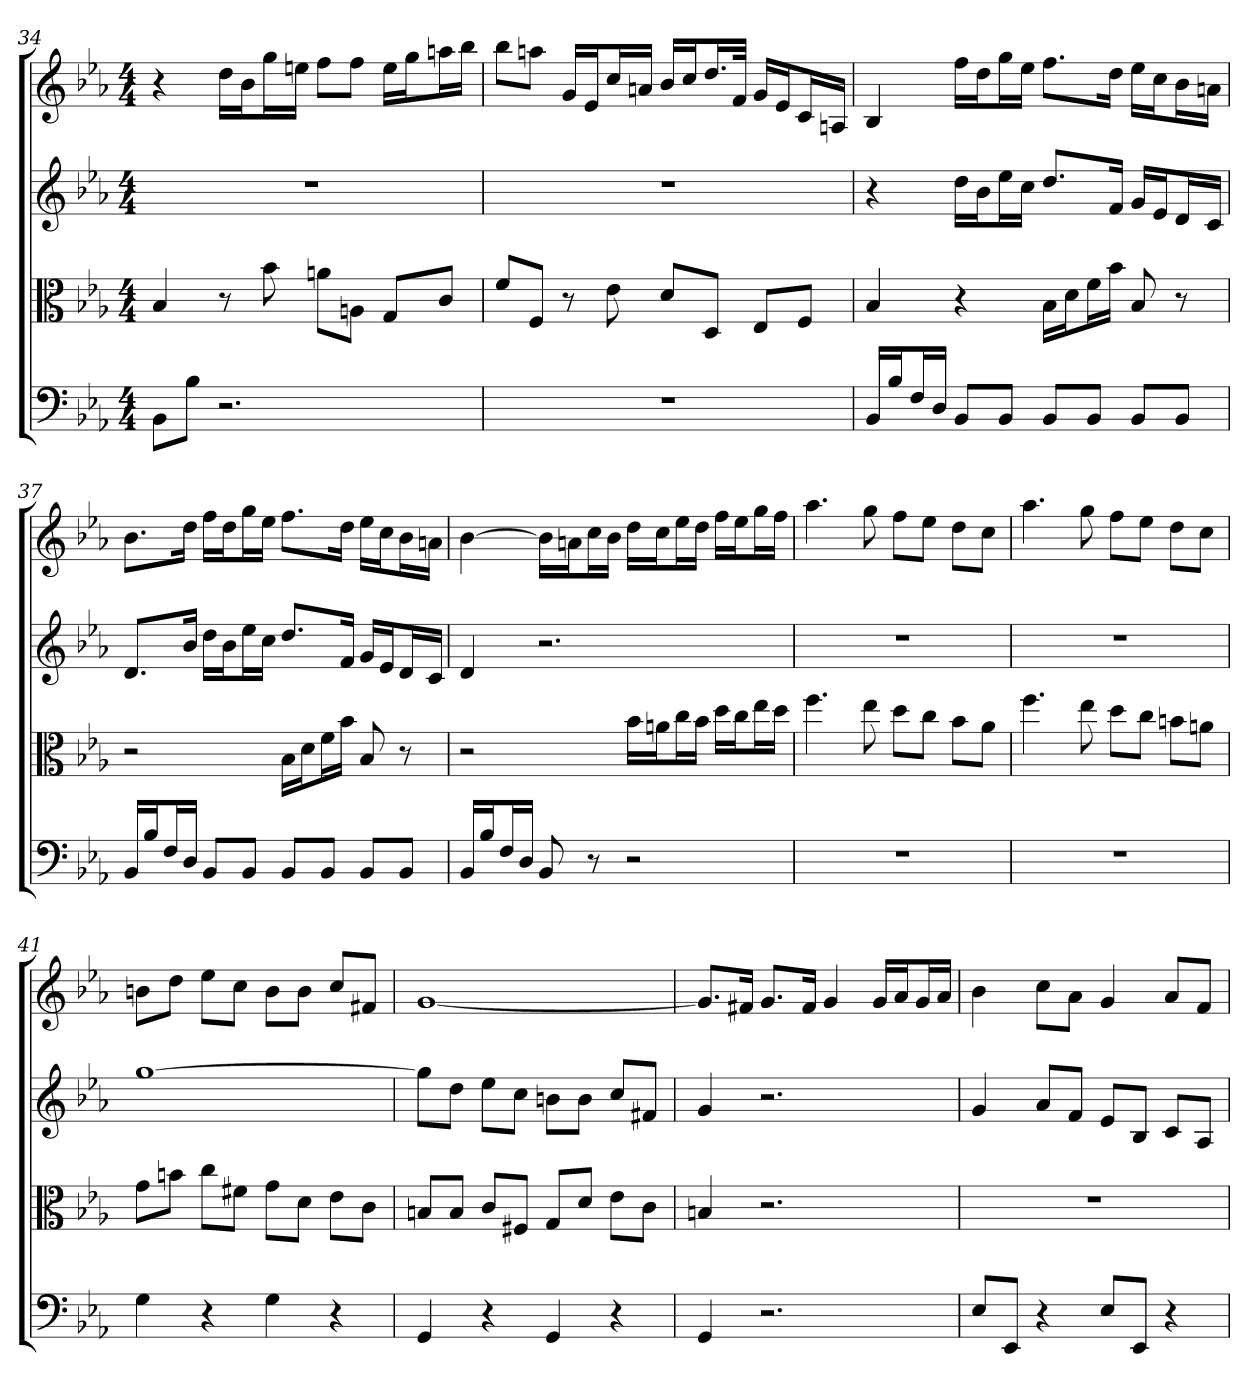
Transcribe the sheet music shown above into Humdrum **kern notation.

**kern	**kern	**kern	**kern
*part4	*part3	*part2	*part1
*staff4	*staff3	*staff2	*staff1
*clefF4	*clefC3	*	*
*k[b-e-a-]	*k[b-e-a-]	*k[b-e-a-]	*k[b-e-a-]
*E-:	*E-:	*E-:	*E-:
*M4/4	*M4/4	*M4/4	*M4/4
=34	=34	=34	=34
8BB-\L	4B-	1r	4r
8B-\J	.	.	.
2.r	8r	.	16ddLL
.	.	.	16b-J
.	8b-	.	16ggL
.	.	.	16eenJJ
.	8an\L	.	8ffL
.	8An\J	.	8ffJ
.	8G/L	.	16eeLL
.	.	.	16ggJ
.	8c/J	.	16aanL
.	.	.	16bb-JJ
=35	=35	=35	=35
1r	8f/L	1r	8bb-L
.	8F/J	.	8aanJ
.	8r	.	16gLL
.	.	.	16e-J
.	8e-	.	16ccL
.	.	.	16anJJ
.	8d/L	.	16b-LL
.	.	.	16ccJ
.	8D/J	.	16.ddL
.	.	.	32fJJk
.	8E-/L	.	16gLL
.	.	.	16e-J
.	8F/J	.	16cL
.	.	.	16AnJJ
=36	=36	=36	=36
16BB-/LL	4B-	4r	4B-
16B-/J	.	.	.
16F/L	.	.	.
16D/JJ	.	.	.
8BB-/L	4r	16ddLL	16ffLL
.	.	16b-J	16ddJ
8BB-/J	.	16ee-L	16ggL
.	.	16ccJJ	16ee-JJ
8BB-/L	16B-\LL	8.ddL	8.ffL
.	16d\J	.	.
8BB-/J	16f\L	.	.
.	16b-\JJ	16fJk	16ddJk
8BB-/L	8B-	16gLL	16ee-LL
.	.	16e-J	16ccJ
8BB-/J	8r	16dL	16b-L
.	.	16cJJ	16anJJ
=37	=37	=37	=37
16BB-/LL	2r	8.dL	8.b-L
16B-/J	.	.	.
16F/L	.	.	.
16D/JJ	.	16b-Jk	16ddJk
8BB-/L	.	16ddLL	16ffLL
.	.	16b-J	16ddJ
8BB-/J	.	16ee-L	16ggL
.	.	16ccJJ	16ee-JJ
8BB-/L	16B-\LL	8.ddL	8.ffL
.	16d\J	.	.
8BB-/J	16f\L	.	.
.	16b-\JJ	16fJk	16ddJk
8BB-/L	8B-	16gLL	16ee-LL
.	.	16e-J	16ccJ
8BB-/J	8r	16dL	16b-L
.	.	16cJJ	16anJJ
=38	=38	=38	=38
16BB-/LL	2r	4d	[4b-
16B-/J	.	.	.
16F/L	.	.	.
16D/JJ	.	.	.
8BB-	.	2.r	16b-LL]
.	.	.	16anJ
8r	.	.	16ccL
.	.	.	16b-JJ
2r	16b-\LL	.	16ddLL
.	16an\J	.	16ccJ
.	16cc\L	.	16ee-L
.	16b-\JJ	.	16ddJJ
.	16dd\LL	.	16ffLL
.	16cc\J	.	16ee-J
.	16ee-\L	.	16ggL
.	16dd\JJ	.	16ffJJ
=39	=39	=39	=39
1r	4.ff	1r	4.aa-
.	8ee-	.	8gg
.	8dd\L	.	8ffL
.	8cc\J	.	8ee-J
.	8b-\L	.	8ddL
.	8a-\J	.	8ccJ
=40	=40	=40	=40
1r	4.ff	1r	4.aa-
.	8ee-	.	8gg
.	8dd\L	.	8ffL
.	8cc\J	.	8ee-J
.	8bn\L	.	8ddL
.	8an\J	.	8ccJ
=41	=41	=41	=41
4G	8g\L	[1gg	8bnL
.	8bn\J	.	8ddJ
4r	8cc\L	.	8ee-L
.	8f#X\J	.	8ccJ
4G	8g\L	.	8bL
.	8d\J	.	8bJ
4r	8e-\L	.	8ccL
.	8c\J	.	8f#XJ
=42	=42	=42	=42
4GG	8Bn/L	8ggL]	[1g
.	8B/J	8ddJ	.
4r	8c/L	8ee-L	.
.	8F#X/J	8ccJ	.
4GG	8G/L	8bnL	.
.	8d/J	8bJ	.
4r	8e-\L	8ccL	.
.	8c\J	8f#XJ	.
=43	=43	=43	=43
4GG	4Bn	4g	8.gL]
.	.	.	16f#XJk
2.r	2.r	2.r	8.gL
.	.	.	16f#Jk
.	.	.	4g
.	.	.	16gLL
.	.	.	16a-J
.	.	.	16gL
.	.	.	16a-JJ
=44	=44	=44	=44
8E-/L	1r	4g	4b-
8EE-/J	.	.	.
4r	.	8a-L	8ccL
.	.	8fJ	8a-J
8E-/L	.	8e-L	4g
8EE-/J	.	8B-J	.
4r	.	8cL	8a-L
.	.	8A-J	8fJ
=	=	=	=
*-	*-	*-	*-
